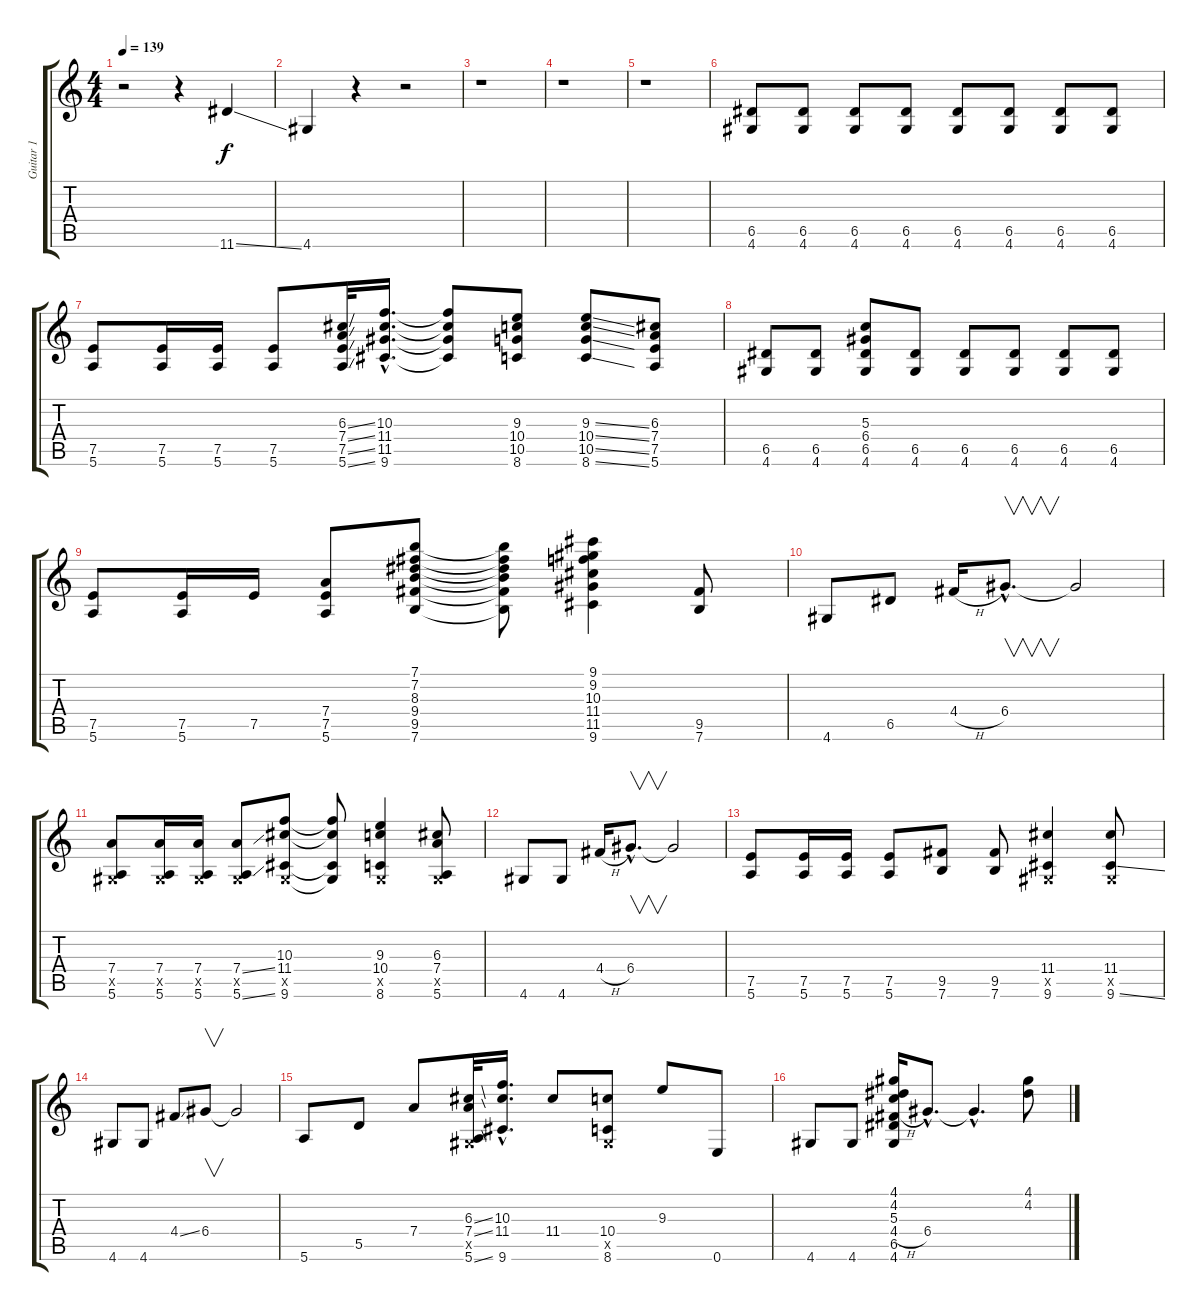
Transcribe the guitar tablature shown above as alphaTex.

\track ("Guitar 1" "Guitar 1") {instrument electricguitarclean}
\staff {score tabs}
\tuning (E4 B3 G3 D3 A2 E2) {hide}
\ts (4 4)
\tempo 139
\clef g2
\ks c
r.2{dy f instrument electricguitarclean} r.4 11.6{ss}.4 |
4.6.4 r.4 r.2 |
r.1 |
r.1 |
r.1 |
(6.5 4.6).8 (6.5 4.6).8 (6.5 4.6).8 (6.5 4.6).8 (6.5 4.6).8 (6.5 4.6).8 (6.5 4.6).8 (6.5 4.6).8 |
(7.5 5.6).8 (7.5 5.6).16 (7.5 5.6).16 (7.5 5.6).8 (6.3{ss} 7.4{ss} 7.5{ss} 5.6{ss}).32 (10.3{hac} 11.4{hac} 11.5{hac} 9.6{hac}).16{d} (10.3{t} 11.4{t} 11.5{t} 9.6{t}).8 (9.3 10.4 10.5 8.6).8 (9.3{ss} 10.4{ss} 10.5{ss} 8.6{ss}).8 (6.3 7.4 7.5 5.6).8 |
(6.5 4.6).8 (6.5 4.6).8 (5.3 6.4 6.5 4.6).8 (6.5 4.6).8 (6.5 4.6).8 (6.5 4.6).8 (6.5 4.6).8 (6.5 4.6).8 |
(7.5 5.6).8 (7.5 5.6).16 7.5.16 (7.4 7.5 5.6).8 (7.1 7.2 8.3 9.4 9.5 7.6).8 (7.1{t} 7.2{t} 8.3{t} 9.4{t} 9.5{t} 7.6{t}).8 (9.1 9.2 10.3 11.4 11.5 9.6).4 (9.5 7.6).8 |
4.6.8 6.5.8 4.4{h}.16 6.4{hac}.8{v d} 6.4{t}.2 |
(7.4 -1.5{x} 5.6).8 (7.4 -1.5{x} 5.6).16 (7.4 -1.5{x} 5.6).16 (7.4{ss} -1.5{x} 5.6{ss}).8 (10.3 11.4 -1.5{x} 9.6).8 (10.3{t} 11.4{t} -1.5{t} 9.6{t}).8 (9.3 10.4 -1.5{x} 8.6).4 (6.3 7.4 -1.5{x} 5.6).8 |
4.6.8 4.6.8 4.4{h}.16 6.4{hac}.8{v d} 6.4{t}.2 |
(7.5 5.6).8 (7.5 5.6).16 (7.5 5.6).16 (7.5 5.6).8 (9.5 7.6).8 (9.5 7.6).8 (11.4 -1.5{x} 9.6).4 (11.4 -1.5{x} 9.6{ss}).8 |
4.6.8 4.6.8 4.4{ss}.8 6.4.8{v} 6.4{t}.2 |
5.6.8 5.5.8 7.4.8 (6.3{ss} 7.4{ss} -1.5{x} 5.6{ss}).32 (10.3{hac} 11.4{hac} 9.6{hac}).16{d} 11.4.8 (10.4 -1.5{x} 8.6).8 9.3.8 0.6.8 |
4.6.8 4.6.8 (4.1 4.2 5.3 4.4{h} 6.5 4.6).16 6.4{hac}.8{d} 6.4{hac t}.4{d} (4.1 4.2).8
